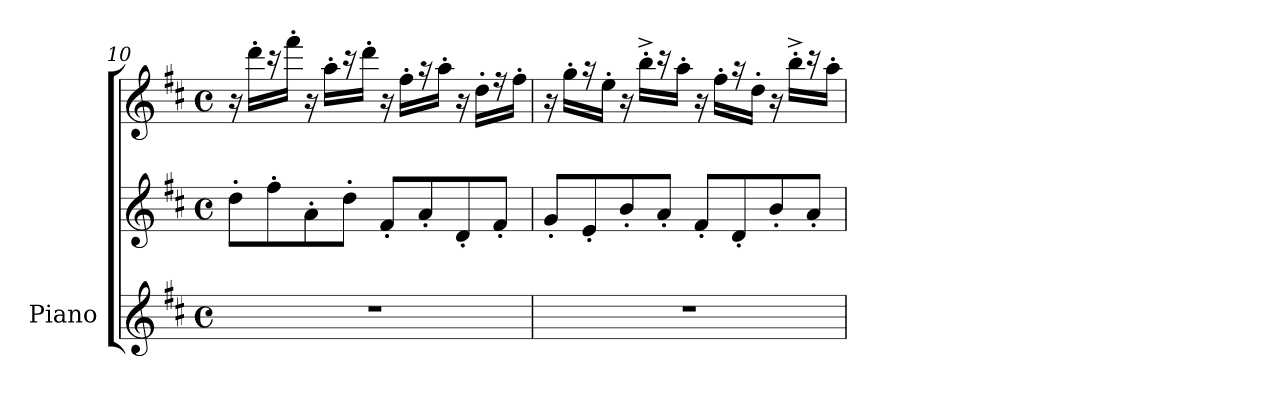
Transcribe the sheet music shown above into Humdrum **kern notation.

**kern	**kern	**kern
*part1	*part1	*part1
*staff3	*staff2	*staff1
*I"Piano	*	*
*I'Pno	*	*
!!LO:LB:g=z
*clefG2	*clefG2	*clefG2
*k[f#c#]	*k[f#c#]	*k[f#c#]
*M4/4	*M4/4	*M4/4
*met(c)	*met(c)	*met(c)
=10	=10	=10
1r	8dd'\L	16r
.	.	16ddd'\LL
.	8ff#'\	16r
.	.	16fff#'\JJ
.	8a'\	16r
.	.	16aa'\LL
.	8dd'\J	16r
.	.	16ddd'\JJ
.	8f#'/L	16r
.	.	16ff#'\LL
.	8a'/	16r
.	.	16aa'\JJ
.	8d'/	16r
.	.	16dd'\LL
.	8f#'/J	16r
.	.	16ff#'\JJ
=11	=11	=11
1r	8g'/L	16r
.	.	16gg'\LL
.	8e'/	16r
.	.	16ee'\JJ
.	8b'/	16r
.	.	16bb'^\LL
.	8a'/J	16r
.	.	16aa'\JJ
.	8f#'/L	16r
.	.	16ff#'\LL
.	8d'/	16r
.	.	16dd'\JJ
.	8b'/	16r
.	.	16bb'^\LL
.	8a'/J	16r
.	.	16aa'\JJ
=	=	=
*-	*-	*-
